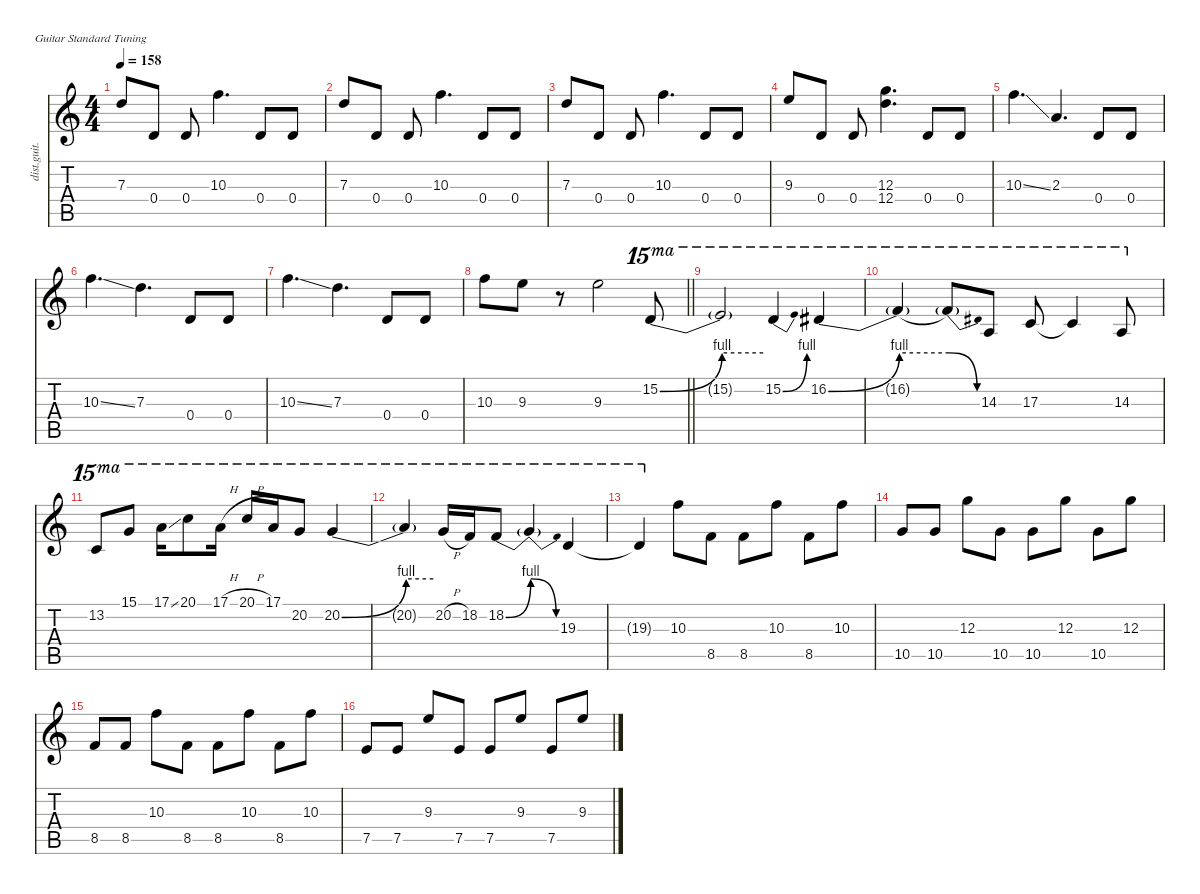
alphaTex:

\defaultSystemsLayout 4
\hideDynamics
\bracketExtendMode nobrackets
\otherSystemsTrackNameOrientation horizontal
\track ("Guitar 2" "dist.guit.") {defaultSystemsLayout 4 instrument distortionguitar}
\staff {score tabs}
\tuning (E4 B3 G3 D3 A2 E2)
\ts (4 4)
\tempo 158
\clef g2
\ks c
7.3.8{dy f beam Up} 0.4.8{beam Up} 0.4.8{beam Up} 10.3.4{d beam Down} 0.4.8{beam Up} 0.4.8{beam Up} |
7.3.8{beam Up} 0.4.8{beam Up} 0.4.8{beam Up} 10.3.4{d beam Down} 0.4.8{beam Up} 0.4.8{beam Up} |
7.3.8{beam Up} 0.4.8{beam Up} 0.4.8{beam Up} 10.3.4{d beam Down} 0.4.8{beam Up} 0.4.8{beam Up} |
9.3.8{beam Up} 0.4.8{beam Up} 0.4.8{beam Up} (12.3 12.4).4{d beam Down} 0.4.8{beam Up} 0.4.8{beam Up} |
10.3{ss}.4{d beam Down} 2.3.4{d beam Up} 0.4.8{beam Up} 0.4.8{beam Up} |
10.3{ss}.4{d beam Down} 7.3.4{d beam Down} 0.4.8{beam Up} 0.4.8{beam Up} |
10.3{ss}.4{d beam Down} 7.3.4{d beam Down} 0.4.8{beam Up} 0.4.8{beam Up} |
\barLineRight lightlight
10.3.8{beam Down} 9.3.8{beam Down} r.8{beam Down} 9.3.2{beam Down} 15.2{be (bend 0 0 60 4)}.8{ot 15ma dy fff beam Up} |
15.2{be (hold 0 4 60 4) t}.2{ot 15ma beam Up} 15.2{be (bend 0 0 30 4)}.4{ot 15ma beam Up} 16.2{be (bend 0 0 60 4) acc #}.4{ot 15ma beam Up} |
16.2{be (hold 0 4 60 4) t}.4{ot 15ma beam Up} 16.2{be (release 0 4 60 0) t}.8{ot 15ma beam Up} 14.3.8{ot 15ma beam Up} 17.3.8{ot 15ma beam Up} 17.3{t}.4{ot 15ma beam Up} 14.3.8{ot 15ma beam Up} |
13.2.8{ot 15ma beam Up} 15.1.8{ot 15ma beam Up} 17.1{ss}.16{ot 15ma beam Down} 20.1.8{ot 15ma beam Down} 17.1{h}.16{ot 15ma beam Down} 20.1{h}.16{ot 15ma beam Up} 17.1.16{ot 15ma beam Up} 20.2.8{ot 15ma beam Up} 20.2{be (bend 0 0 60 4)}.4{ot 15ma beam Up} |
20.2{be (hold 0 4 60 4) t}.4{ot 15ma beam Up} 20.2{h}.16{ot 15ma beam Up} 18.2.16{ot 15ma beam Up} 18.2{be (bend 0 0 60 4)}.8{ot 15ma beam Up} 18.2{be (release 0 4 60 0) t}.4{ot 15ma beam Up} 19.3.4{ot 15ma beam Up} |
19.3{t}.4{ot 15ma dy f beam Up} 10.3.8{beam Down} 8.5.8{beam Down} 8.5.8{beam Down} 10.3.8{beam Down} 8.5.8{beam Down} 10.3.8{beam Down} |
10.5.8{beam Up} 10.5.8{beam Up} 12.3.8{beam Down} 10.5.8{beam Down} 10.5.8{beam Down} 12.3.8{beam Down} 10.5.8{beam Down} 12.3.8{beam Down} |
8.5.8{beam Up} 8.5.8{beam Up} 10.3.8{beam Down} 8.5.8{beam Down} 8.5.8{beam Down} 10.3.8{beam Down} 8.5.8{beam Down} 10.3.8{beam Down} |
7.5.8{beam Up} 7.5.8{beam Up} 9.3.8{beam Up} 7.5.8{beam Up} 7.5.8{beam Up} 9.3.8{beam Up} 7.5.8{beam Up} 9.3.8{beam Up}
